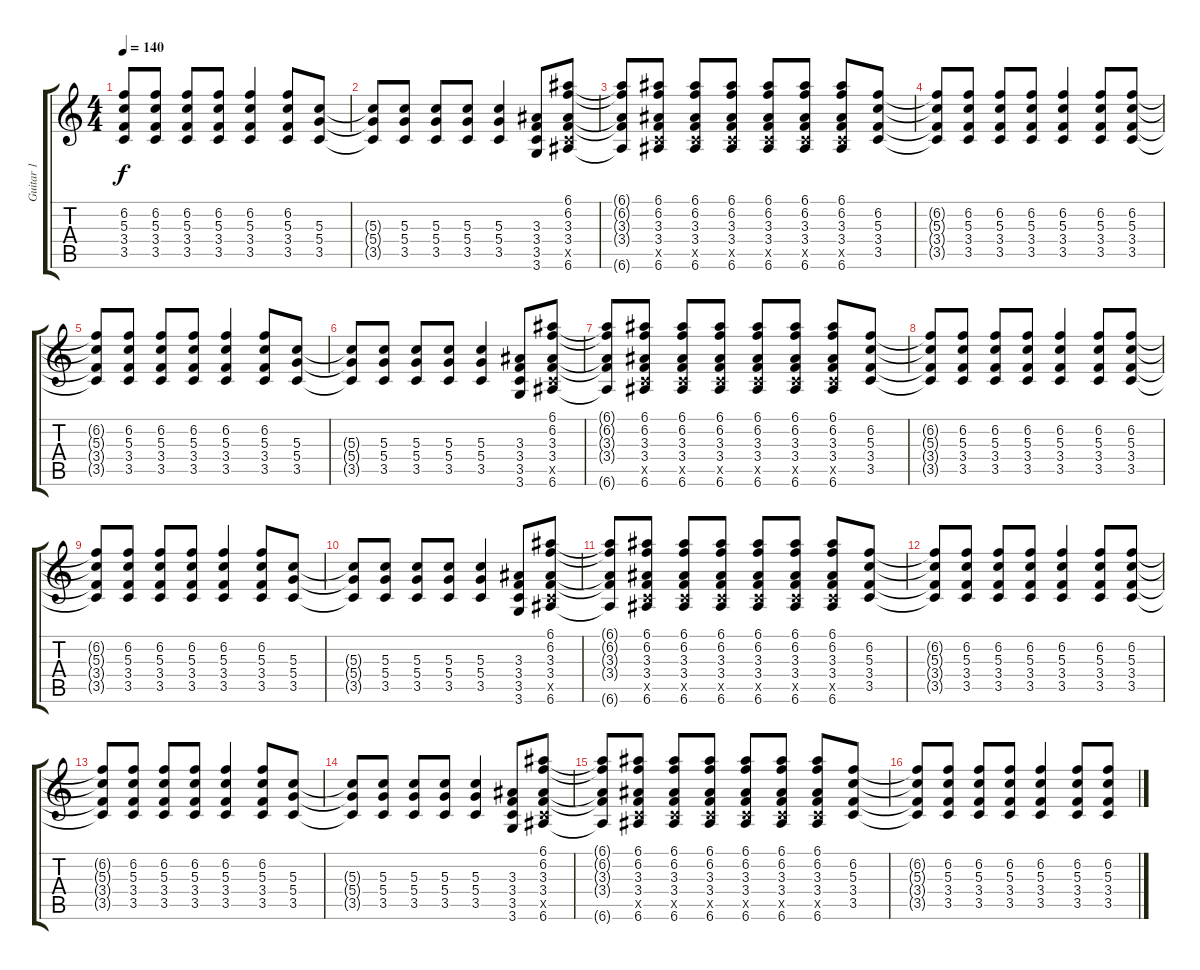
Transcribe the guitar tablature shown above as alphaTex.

\track ("Guitar 1" "Guitar 1") {instrument distortionguitar}
\staff {score tabs}
\tuning (E4 B3 G3 D3 A2 E2) {hide}
\ts (4 4)
\tempo 140
\clef g2
\ks c
(6.2{t} 5.3{t} 3.4{t} 3.5{t}).8{dy f} (6.2 5.3 3.4 3.5).8 (6.2 5.3 3.4 3.5).8 (6.2 5.3 3.4 3.5).8 (6.2 5.3 3.4 3.5).4 (6.2 5.3 3.4 3.5).8 (5.3 5.4 3.5).8 |
(5.3{t} 5.4{t} 3.5{t}).8 (5.3 5.4 3.5).8 (5.3 5.4 3.5).8 (5.3 5.4 3.5).8 (5.3 5.4 3.5).4 (3.3 3.4 3.5 3.6).8 (6.1 6.2 3.3 3.4 3.5{x} 6.6).8 |
(6.1{t} 6.2{t} 3.3{t} 3.4{t} 6.6{t}).8 (6.1 6.2 3.3 3.4 3.5{x} 6.6).8 (6.1 6.2 3.3 3.4 3.5{x} 6.6).8 (6.1 6.2 3.3 3.4 3.5{x} 6.6).8 (6.1 6.2 3.3 3.4 3.5{x} 6.6).8 (6.1 6.2 3.3 3.4 3.5{x} 6.6).8 (6.1 6.2 3.3 3.4 3.5{x} 6.6).8 (6.2 5.3 3.4 3.5).8 |
(6.2{t} 5.3{t} 3.4{t} 3.5{t}).8 (6.2 5.3 3.4 3.5).8 (6.2 5.3 3.4 3.5).8 (6.2 5.3 3.4 3.5).8 (6.2 5.3 3.4 3.5).4 (6.2 5.3 3.4 3.5).8 (6.2 5.3 3.4 3.5).8 |
(6.2{t} 5.3{t} 3.4{t} 3.5{t}).8 (6.2 5.3 3.4 3.5).8 (6.2 5.3 3.4 3.5).8 (6.2 5.3 3.4 3.5).8 (6.2 5.3 3.4 3.5).4 (6.2 5.3 3.4 3.5).8 (5.3 5.4 3.5).8 |
(5.3{t} 5.4{t} 3.5{t}).8 (5.3 5.4 3.5).8 (5.3 5.4 3.5).8 (5.3 5.4 3.5).8 (5.3 5.4 3.5).4 (3.3 3.4 3.5 3.6).8 (6.1 6.2 3.3 3.4 3.5{x} 6.6).8 |
(6.1{t} 6.2{t} 3.3{t} 3.4{t} 6.6{t}).8 (6.1 6.2 3.3 3.4 3.5{x} 6.6).8 (6.1 6.2 3.3 3.4 3.5{x} 6.6).8 (6.1 6.2 3.3 3.4 3.5{x} 6.6).8 (6.1 6.2 3.3 3.4 3.5{x} 6.6).8 (6.1 6.2 3.3 3.4 3.5{x} 6.6).8 (6.1 6.2 3.3 3.4 3.5{x} 6.6).8 (6.2 5.3 3.4 3.5).8 |
(6.2{t} 5.3{t} 3.4{t} 3.5{t}).8 (6.2 5.3 3.4 3.5).8 (6.2 5.3 3.4 3.5).8 (6.2 5.3 3.4 3.5).8 (6.2 5.3 3.4 3.5).4 (6.2 5.3 3.4 3.5).8 (6.2 5.3 3.4 3.5).8 |
(6.2{t} 5.3{t} 3.4{t} 3.5{t}).8 (6.2 5.3 3.4 3.5).8 (6.2 5.3 3.4 3.5).8 (6.2 5.3 3.4 3.5).8 (6.2 5.3 3.4 3.5).4 (6.2 5.3 3.4 3.5).8 (5.3 5.4 3.5).8 |
(5.3{t} 5.4{t} 3.5{t}).8 (5.3 5.4 3.5).8 (5.3 5.4 3.5).8 (5.3 5.4 3.5).8 (5.3 5.4 3.5).4 (3.3 3.4 3.5 3.6).8 (6.1 6.2 3.3 3.4 3.5{x} 6.6).8 |
(6.1{t} 6.2{t} 3.3{t} 3.4{t} 6.6{t}).8 (6.1 6.2 3.3 3.4 3.5{x} 6.6).8 (6.1 6.2 3.3 3.4 3.5{x} 6.6).8 (6.1 6.2 3.3 3.4 3.5{x} 6.6).8 (6.1 6.2 3.3 3.4 3.5{x} 6.6).8 (6.1 6.2 3.3 3.4 3.5{x} 6.6).8 (6.1 6.2 3.3 3.4 3.5{x} 6.6).8 (6.2 5.3 3.4 3.5).8 |
(6.2{t} 5.3{t} 3.4{t} 3.5{t}).8 (6.2 5.3 3.4 3.5).8 (6.2 5.3 3.4 3.5).8 (6.2 5.3 3.4 3.5).8 (6.2 5.3 3.4 3.5).4 (6.2 5.3 3.4 3.5).8 (6.2 5.3 3.4 3.5).8 |
(6.2{t} 5.3{t} 3.4{t} 3.5{t}).8 (6.2 5.3 3.4 3.5).8 (6.2 5.3 3.4 3.5).8 (6.2 5.3 3.4 3.5).8 (6.2 5.3 3.4 3.5).4 (6.2 5.3 3.4 3.5).8 (5.3 5.4 3.5).8 |
(5.3{t} 5.4{t} 3.5{t}).8 (5.3 5.4 3.5).8 (5.3 5.4 3.5).8 (5.3 5.4 3.5).8 (5.3 5.4 3.5).4 (3.3 3.4 3.5 3.6).8 (6.1 6.2 3.3 3.4 3.5{x} 6.6).8 |
(6.1{t} 6.2{t} 3.3{t} 3.4{t} 6.6{t}).8 (6.1 6.2 3.3 3.4 3.5{x} 6.6).8 (6.1 6.2 3.3 3.4 3.5{x} 6.6).8 (6.1 6.2 3.3 3.4 3.5{x} 6.6).8 (6.1 6.2 3.3 3.4 3.5{x} 6.6).8 (6.1 6.2 3.3 3.4 3.5{x} 6.6).8 (6.1 6.2 3.3 3.4 3.5{x} 6.6).8 (6.2 5.3 3.4 3.5).8 |
(6.2{t} 5.3{t} 3.4{t} 3.5{t}).8 (6.2 5.3 3.4 3.5).8 (6.2 5.3 3.4 3.5).8 (6.2 5.3 3.4 3.5).8 (6.2 5.3 3.4 3.5).4 (6.2 5.3 3.4 3.5).8 (6.2 5.3 3.4 3.5).8
